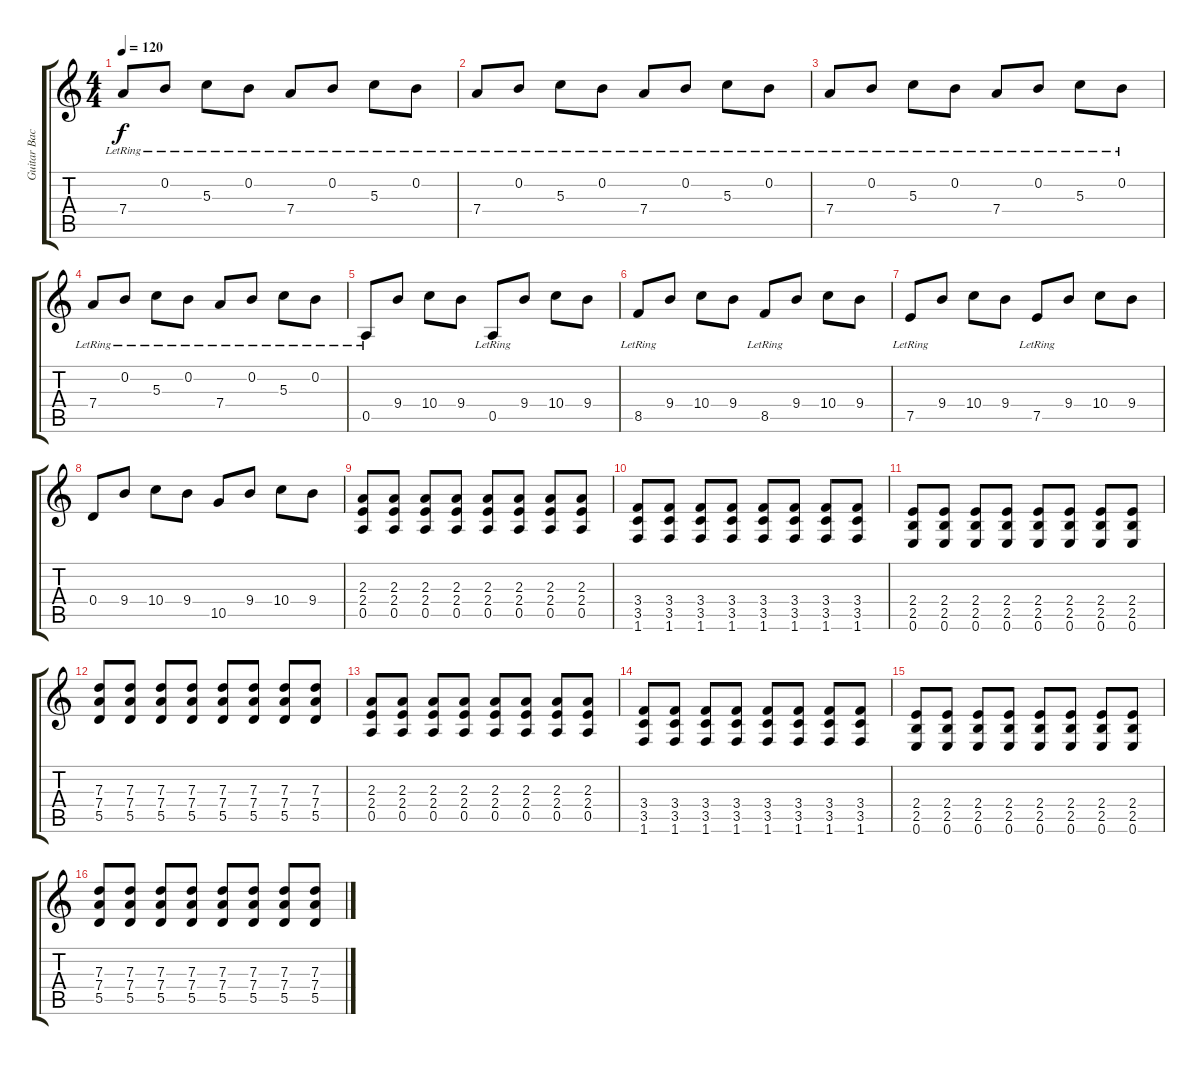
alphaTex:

\track ("Guitar Backup" "Guitar Bac") {instrument distortionguitar}
\staff {score tabs}
\tuning (E4 B3 G3 D3 A2 E2) {hide}
\ts (4 4)
\tempo 120
\clef g2
\ks c
7.4{lr}.8{dy f instrument electricguitarclean} 0.2{lr}.8 5.3{lr}.8 0.2{lr}.8 7.4{lr}.8 0.2{lr}.8 5.3{lr}.8 0.2{lr}.8 |
7.4{lr}.8 0.2{lr}.8 5.3{lr}.8 0.2{lr}.8 7.4{lr}.8 0.2{lr}.8 5.3{lr}.8 0.2{lr}.8 |
7.4{lr}.8 0.2{lr}.8 5.3{lr}.8 0.2{lr}.8 7.4{lr}.8 0.2{lr}.8 5.3{lr}.8 0.2{lr}.8 |
7.4{lr}.8 0.2{lr}.8 5.3{lr}.8 0.2{lr}.8 7.4{lr}.8 0.2{lr}.8 5.3{lr}.8 0.2{lr}.8 |
0.5{lr}.8 9.4.8 10.4.8 9.4.8 0.5{lr}.8 9.4.8 10.4.8 9.4.8 |
8.5{lr}.8 9.4.8 10.4.8 9.4.8 8.5{lr}.8 9.4.8 10.4.8 9.4.8 |
7.5{lr}.8 9.4.8 10.4.8 9.4.8 7.5{lr}.8 9.4.8 10.4.8 9.4.8 |
0.4.8 9.4.8 10.4.8 9.4.8 10.5.8 9.4.8 10.4.8 9.4.8 |
(2.3 2.4 0.5).8{instrument distortionguitar} (2.3 2.4 0.5).8 (2.3 2.4 0.5).8 (2.3 2.4 0.5).8 (2.3 2.4 0.5).8 (2.3 2.4 0.5).8 (2.3 2.4 0.5).8 (2.3 2.4 0.5).8 |
(3.4 3.5 1.6).8 (3.4 3.5 1.6).8 (3.4 3.5 1.6).8 (3.4 3.5 1.6).8 (3.4 3.5 1.6).8 (3.4 3.5 1.6).8 (3.4 3.5 1.6).8 (3.4 3.5 1.6).8 |
(2.4 2.5 0.6).8 (2.4 2.5 0.6).8 (2.4 2.5 0.6).8 (2.4 2.5 0.6).8 (2.4 2.5 0.6).8 (2.4 2.5 0.6).8 (2.4 2.5 0.6).8 (2.4 2.5 0.6).8 |
(7.3 7.4 5.5).8 (7.3 7.4 5.5).8 (7.3 7.4 5.5).8 (7.3 7.4 5.5).8 (7.3 7.4 5.5).8 (7.3 7.4 5.5).8 (7.3 7.4 5.5).8 (7.3 7.4 5.5).8 |
(2.3 2.4 0.5).8 (2.3 2.4 0.5).8 (2.3 2.4 0.5).8 (2.3 2.4 0.5).8 (2.3 2.4 0.5).8 (2.3 2.4 0.5).8 (2.3 2.4 0.5).8 (2.3 2.4 0.5).8 |
(3.4 3.5 1.6).8 (3.4 3.5 1.6).8 (3.4 3.5 1.6).8 (3.4 3.5 1.6).8 (3.4 3.5 1.6).8 (3.4 3.5 1.6).8 (3.4 3.5 1.6).8 (3.4 3.5 1.6).8 |
(2.4 2.5 0.6).8 (2.4 2.5 0.6).8 (2.4 2.5 0.6).8 (2.4 2.5 0.6).8 (2.4 2.5 0.6).8 (2.4 2.5 0.6).8 (2.4 2.5 0.6).8 (2.4 2.5 0.6).8 |
(7.3 7.4 5.5).8 (7.3 7.4 5.5).8 (7.3 7.4 5.5).8 (7.3 7.4 5.5).8 (7.3 7.4 5.5).8 (7.3 7.4 5.5).8 (7.3 7.4 5.5).8 (7.3 7.4 5.5).8
